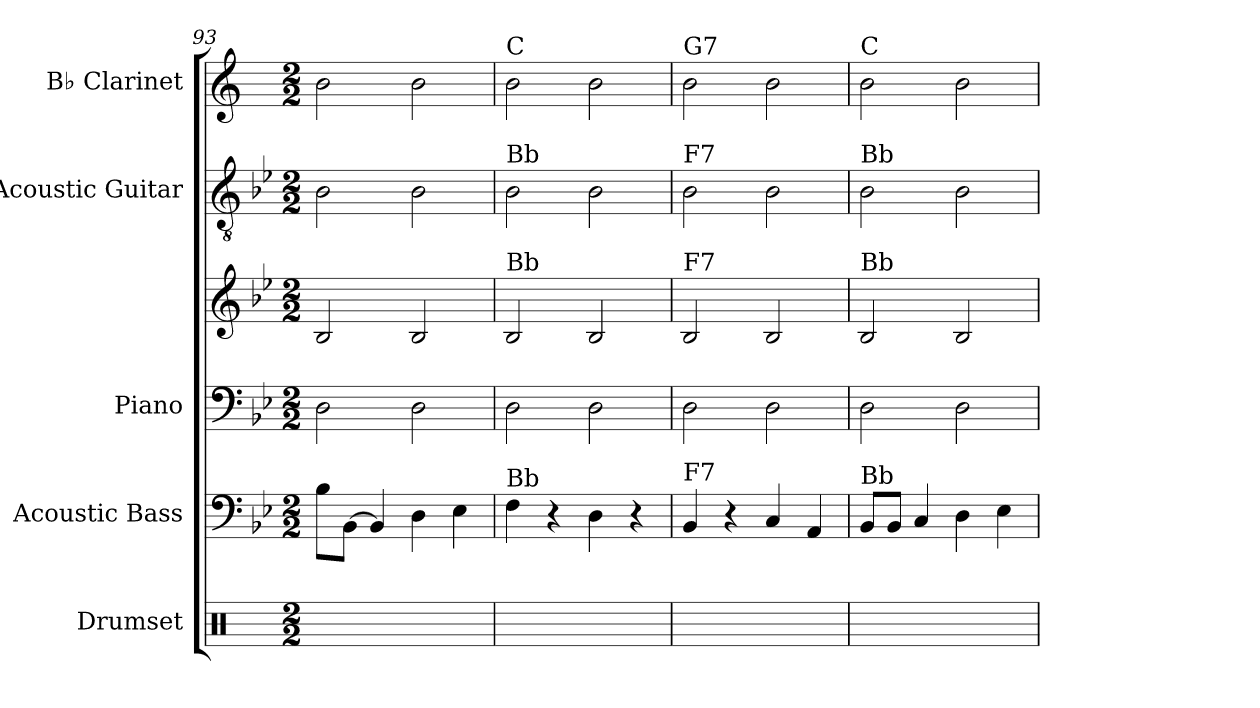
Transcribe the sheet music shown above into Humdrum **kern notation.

**kern	**kern	**kern	**kern	**kern	**kern
*part5	*part4	*part3	*part3	*part2	*part1
*staff6	*staff5	*staff4	*staff3	*staff2	*staff1
*I"Drumset	*I"Acoustic Bass	*I"Piano	*	*I"Acoustic Guitar	*I"B♭ Clarinet
*I'D. Set	*I'Bass	*I'Pno.	*	*I'Guit.	*I'B♭ Cl.
*clefX	*clefF4	*clefF4	*clefG2	*clefGv2	*clefG2
*	*ITrd7c12	*	*	*	*ITrd1c2
*k[]	*k[b-e-]	*k[b-e-]	*k[b-e-]	*k[b-e-]	*k[b-e-]
*M2/2	*M2/2	*M2/2	*M2/2	*M2/2	*M2/2
=93	=93	=93	=93	=93	=93
2R	8BB-\L	2D	2B-	2B-	2a
.	[8BBB-\J	.	.	.	.
.	4BBB-/]	.	.	.	.
2R	4DD\	2D	2B-	2B-	2a
.	4EE-\	.	.	.	.
=94	=94	=94	=94	=94	=94
!	!	!	!	!	!LO:TX:a:t=C
!	!	!	!	!LO:TX:a:t=Bb	!
!	!	!	!LO:TX:a:t=Bb	!	!
!	!LO:TX:a:t=Bb	!	!	!	!
2R	4FF\	2D	2B-	2B-	2a
.	4r	.	.	.	.
2R	4DD\	2D	2B-	2B-	2a
.	4r	.	.	.	.
=95	=95	=95	=95	=95	=95
!	!	!	!	!	!LO:TX:a:t=G7
!	!	!	!	!LO:TX:a:t=F7	!
!	!	!	!LO:TX:a:t=F7	!	!
!	!LO:TX:a:t=F7	!	!	!	!
2R	4BBB-/	2D	2B-	2B-	2a
.	4r	.	.	.	.
2R	4CC/	2D	2B-	2B-	2a
.	4AAA/	.	.	.	.
=96	=96	=96	=96	=96	=96
!	!	!	!	!	!LO:TX:a:t=C
!	!	!	!	!LO:TX:a:t=Bb	!
!	!	!	!LO:TX:a:t=Bb	!	!
!	!LO:TX:a:t=Bb	!	!	!	!
2R	8BBB-/L	2D	2B-	2B-	2a
.	8BBB-/J	.	.	.	.
.	4CC/	.	.	.	.
2R	4DD\	2D	2B-	2B-	2a
.	4EE-\	.	.	.	.
=	=	=	=	=	=
*-	*-	*-	*-	*-	*-
